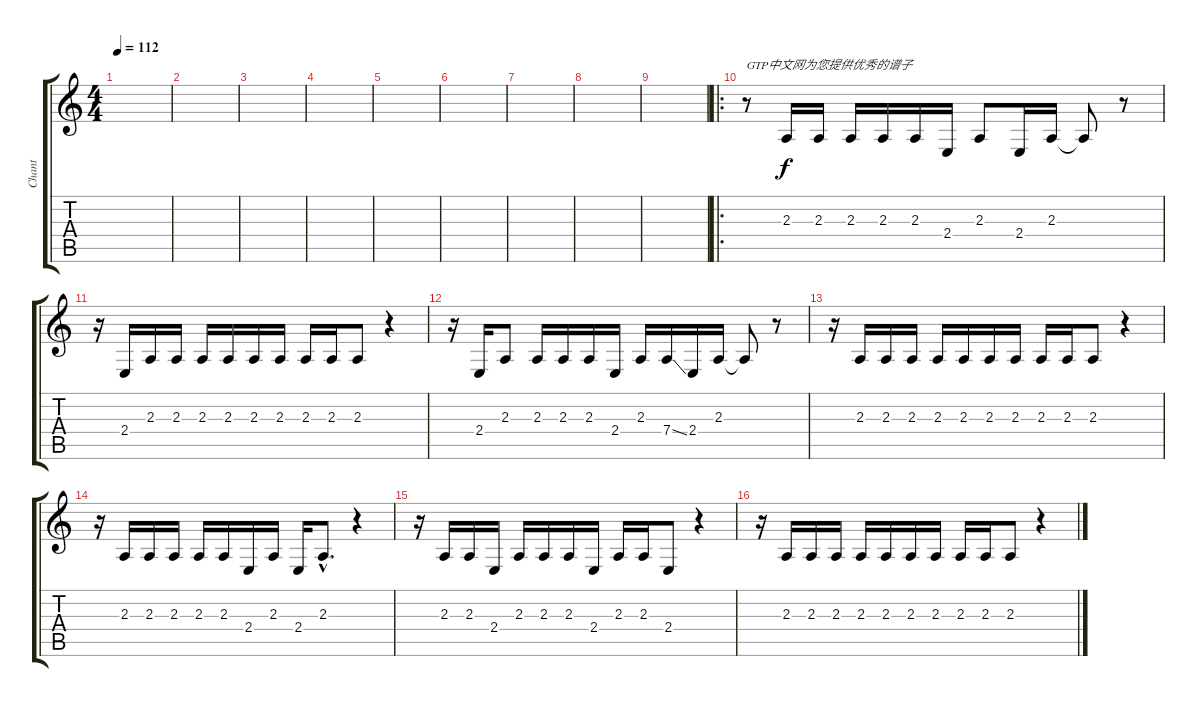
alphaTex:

\track ("Chant" "Chant") {instrument clarinet}
\staff {score tabs}
\tuning (E4 B3 G3 D3 A2 E2) {hide}
\ts (4 4)
\tempo 112
\clef g2
\ks c
|
|
|
|
|
|
|
|
|
\ro
r.8{txt "GTP中文网为您提供优秀的谱子"} 2.3.16 2.3.16 2.3.16 2.3.16 2.3.16 2.4.16 2.3.8 2.4.16 2.3.16 2.3{t}.8 r.8 |
r.16 2.4.16 2.3.16 2.3.16 2.3.16 2.3.16 2.3.16 2.3.16 2.3.16 2.3.16 2.3.8 r.4 |
r.16 2.4.16 2.3.8 2.3.16 2.3.16 2.3.16 2.4.16 2.3.16 7.4{ss}.16 2.4.16 2.3.16 2.3{t}.8 r.8 |
r.16 2.3.16 2.3.16 2.3.16 2.3.16 2.3.16 2.3.16 2.3.16 2.3.16 2.3.16 2.3.8 r.4 |
r.16 2.3.16 2.3.16 2.3.16 2.3.16 2.3.16 2.4.16 2.3.16 2.4.16 2.3{hac}.8{d} r.4 |
r.16 2.3.16 2.3.16 2.4.16 2.3.16 2.3.16 2.3.16 2.4.16 2.3.16 2.3.16 2.4.8 r.4 |
r.16 2.3.16 2.3.16 2.3.16 2.3.16 2.3.16 2.3.16 2.3.16 2.3.16 2.3.16 2.3.8 r.4
